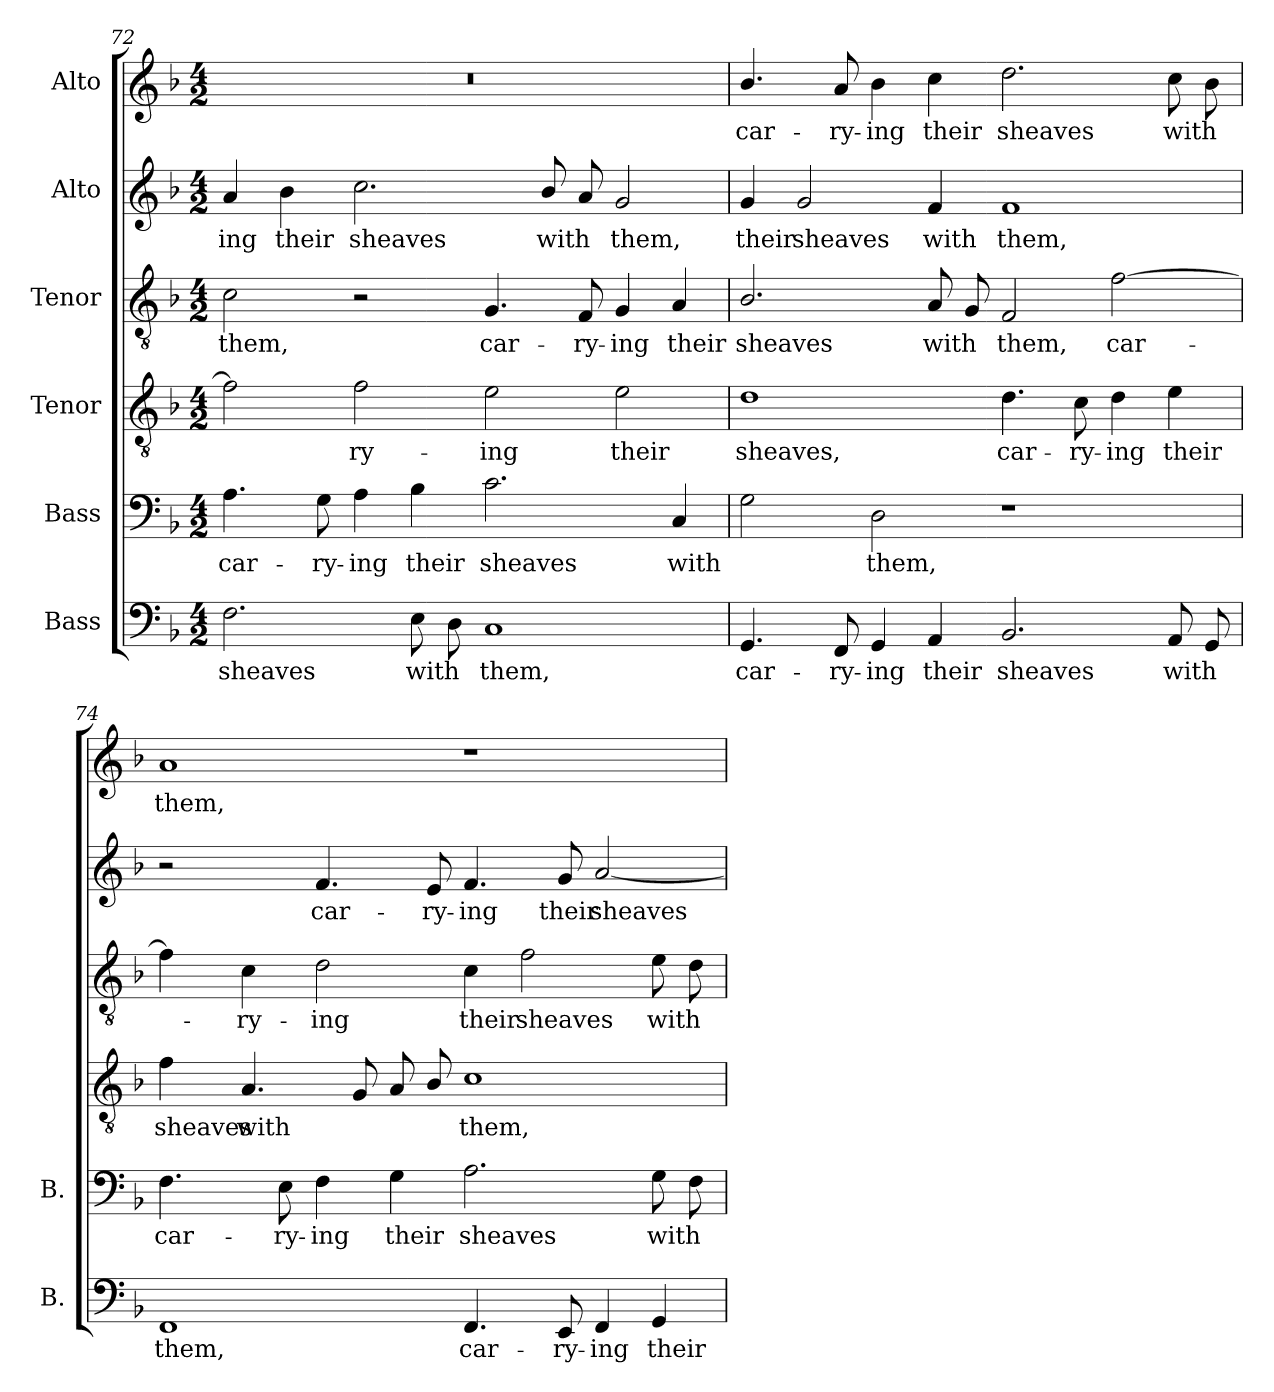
**kern	**text	**kern	**text	**kern	**text	**kern	**text	**kern	**text	**kern	**text
*part6	*part6	*part5	*part5	*part4	*part4	*part3	*part3	*part2	*part2	*part1	*part1
*staff6	*staff6	*staff5	*staff5	*staff4	*staff4	*staff3	*staff3	*staff2	*staff2	*staff1	*staff1
*I"Bass	*	*I"Bass	*	*I"Tenor	*	*I"Tenor	*	*I"Alto	*	*I"Alto	*
*I'B.	*	*I'B.	*	*	*	*	*	*	*	*	*
*clefF4	*	*clefF4	*	*clefGv2	*	*clefGv2	*	*clefG2	*	*clefG2	*
*	*	*	*	*ITrd7c12	*	*ITrd7c12	*	*	*	*	*
*k[b-]	*	*k[b-]	*	*k[b-]	*	*k[b-]	*	*k[b-]	*	*k[b-]	*
*F:	*	*F:	*	*F:	*	*F:	*	*F:	*	*F:	*
*M4/2	*	*M4/2	*	*M4/2	*	*M4/2	*	*M4/2	*	*M4/2	*
=72	=72	=72	=72	=72	=72	=72	=72	=72	=72	=72	=72
!	!LO:LY:b:color=#000000	!	!	!	!	!	!	!	!	!	!
!	!	!	!LO:LY:b:color=#000000	!	!	!	!	!	!	!	!
!	!	!	!	!	!	!	!LO:LY:b:color=#000000	!	!	!	!
!	!	!	!	!	!	!	!	!	!LO:LY:b:color=#000000	!LO:N:vis=1	!
2.Fi\	sheaves	4.Ai\	car-	2Fi\]	.	2Ci\	them,	4ai/	-ing	0r	.
!	!	!	!	!	!	!	!	!	!LO:LY:b:color=#000000	!	!
.	.	.	.	.	.	.	.	4b-i\	their	.	.
!	!	!	!LO:LY:b:color=#000000	!	!	!	!	!	!	!	!
.	.	8Gi\	-ry-	.	.	.	.	.	.	.	.
!	!	!	!LO:LY:b:color=#000000	!	!	!	!	!	!	!	!
!	!	!	!	!	!LO:LY:b:color=#000000	!	!	!	!	!	!
!	!	!	!	!	!	!	!	!	!LO:LY:b:color=#000000	!	!
.	.	4Ai\	-ing	2Fi\	-ry-	2r	.	2.cci\	sheaves	.	.
!	!LO:LY:b:color=#000000	!	!	!	!	!	!	!	!	!	!
!	!	!	!LO:LY:b:color=#000000	!	!	!	!	!	!	!	!
8Ei\	with	4B-i\	their	.	.	.	.	.	.	.	.
8Di\	.	.	.	.	.	.	.	.	.	.	.
!	!LO:LY:b:color=#000000	!	!	!	!	!	!	!	!	!	!
!	!	!	!LO:LY:b:color=#000000	!	!	!	!	!	!	!	!
!	!	!	!	!	!LO:LY:b:color=#000000	!	!	!	!	!	!
!	!	!	!	!	!	!	!LO:LY:b:color=#000000	!	!	!	!
1Ci	them,	2.ci\	sheaves	2Ei\	-ing	4.GGi/	car-	.	.	.	.
!	!	!	!	!	!	!	!	!	!LO:LY:b:color=#000000	!	!
.	.	.	.	.	.	.	.	8b-i/	with	.	.
!	!	!	!	!	!	!	!LO:LY:b:color=#000000	!	!	!	!
.	.	.	.	.	.	8FFi/	-ry-	8ai/	.	.	.
!	!	!	!	!	!LO:LY:b:color=#000000	!	!	!	!	!	!
!	!	!	!	!	!	!	!LO:LY:b:color=#000000	!	!	!	!
!	!	!	!	!	!	!	!	!	!LO:LY:b:color=#000000	!	!
.	.	.	.	2Ei\	their	4GGi/	-ing	2gi/	them,	.	.
!	!	!	!LO:LY:b:color=#000000	!	!	!	!	!	!	!	!
!	!	!	!	!	!	!	!LO:LY:b:color=#000000	!	!	!	!
.	.	4Ci/	with	.	.	4AAi/	their	.	.	.	.
!!LO:LB:g=z
=73	=73	=73	=73	=73	=73	=73	=73	=73	=73	=73	=73
!	!LO:LY:b:color=#000000	!	!	!	!	!	!	!	!	!	!
!	!	!	!	!	!LO:LY:b:color=#000000	!	!	!	!	!	!
!	!	!	!	!	!	!	!LO:LY:b:color=#000000	!	!	!	!
!	!	!	!	!	!	!	!	!	!LO:LY:b:color=#000000	!	!
!	!	!	!	!	!	!	!	!	!	!	!LO:LY:b:color=#000000
4.GGi/	car-	2Gi\	.	1Di	sheaves,	2.BB-i/	sheaves	4gi/	their	4.b-i/	car-
!	!	!	!	!	!	!	!	!	!LO:LY:b:color=#000000	!	!
.	.	.	.	.	.	.	.	2gi/	sheaves	.	.
!	!LO:LY:b:color=#000000	!	!	!	!	!	!	!	!	!	!
!	!	!	!	!	!	!	!	!	!	!	!LO:LY:b:color=#000000
8FFi/	-ry-	.	.	.	.	.	.	.	.	8ai/	-ry-
!	!LO:LY:b:color=#000000	!	!	!	!	!	!	!	!	!	!
!	!	!	!LO:LY:b:color=#000000	!	!	!	!	!	!	!	!
!	!	!	!	!	!	!	!	!	!	!	!LO:LY:b:color=#000000
4GGi/	-ing	2Di\	them,	.	.	.	.	.	.	4b-i\	-ing
!	!LO:LY:b:color=#000000	!	!	!	!	!	!	!	!	!	!
!	!	!	!	!	!	!	!LO:LY:b:color=#000000	!	!	!	!
!	!	!	!	!	!	!	!	!	!LO:LY:b:color=#000000	!	!
!	!	!	!	!	!	!	!	!	!	!	!LO:LY:b:color=#000000
4AAi/	their	.	.	.	.	8AAi/	with	4fi/	with	4cci\	their
.	.	.	.	.	.	8GGi/	.	.	.	.	.
!	!LO:LY:b:color=#000000	!	!	!	!	!	!	!	!	!	!
!	!	!	!	!	!LO:LY:b:color=#000000	!	!	!	!	!	!
!	!	!	!	!	!	!	!LO:LY:b:color=#000000	!	!	!	!
!	!	!	!	!	!	!	!	!	!LO:LY:b:color=#000000	!	!
!	!	!	!	!	!	!	!	!	!	!	!LO:LY:b:color=#000000
2.BB-i/	sheaves	1r	.	4.Di\	car-	2FFi/	them,	1fi	them,	2.ddi\	sheaves
!	!	!	!	!	!LO:LY:b:color=#000000	!	!	!	!	!	!
.	.	.	.	8Ci\	-ry-	.	.	.	.	.	.
!	!	!	!	!	!LO:LY:b:color=#000000	!	!	!	!	!	!
!	!	!	!	!	!	!	!LO:LY:b:color=#000000	!	!	!	!
.	.	.	.	4Di\	-ing	[2Fi\	car-	.	.	.	.
!	!LO:LY:b:color=#000000	!	!	!	!	!	!	!	!	!	!
!	!	!	!	!	!LO:LY:b:color=#000000	!	!	!	!	!	!
!	!	!	!	!	!	!	!	!	!	!	!LO:LY:b:color=#000000
8AAi/	with	.	.	4Ei\	their	.	.	.	.	8cci\	with
8GGi/	.	.	.	.	.	.	.	.	.	8b-i\	.
=74	=74	=74	=74	=74	=74	=74	=74	=74	=74	=74	=74
!	!LO:LY:b:color=#000000	!	!	!	!	!	!	!	!	!	!
!	!	!	!LO:LY:b:color=#000000	!	!	!	!	!	!	!	!
!	!	!	!	!	!LO:LY:b:color=#000000	!	!	!	!	!	!
!	!	!	!	!	!	!	!	!	!	!	!LO:LY:b:color=#000000
1FFi	them,	4.Fi\	car-	4Fi\	sheaves	4Fi\]	.	2r	.	1ai	them,
!	!	!	!	!	!LO:LY:b:color=#000000	!	!	!	!	!	!
!	!	!	!	!	!	!	!LO:LY:b:color=#000000	!	!	!	!
.	.	.	.	4.AAi/	with	4Ci\	-ry-	.	.	.	.
!	!	!	!LO:LY:b:color=#000000	!	!	!	!	!	!	!	!
.	.	8Ei\	-ry-	.	.	.	.	.	.	.	.
!	!	!	!LO:LY:b:color=#000000	!	!	!	!	!	!	!	!
!	!	!	!	!	!	!	!LO:LY:b:color=#000000	!	!	!	!
!	!	!	!	!	!	!	!	!	!LO:LY:b:color=#000000	!	!
.	.	4Fi\	-ing	.	.	2Di\	-ing	4.fi/	car-	.	.
.	.	.	.	8GGi/	.	.	.	.	.	.	.
!	!	!	!LO:LY:b:color=#000000	!	!	!	!	!	!	!	!
.	.	4Gi\	their	8AAi/	.	.	.	.	.	.	.
!	!	!	!	!	!	!	!	!	!LO:LY:b:color=#000000	!	!
.	.	.	.	8BB-i/	.	.	.	8ei/	-ry-	.	.
!	!LO:LY:b:color=#000000	!	!	!	!	!	!	!	!	!	!
!	!	!	!LO:LY:b:color=#000000	!	!	!	!	!	!	!	!
!	!	!	!	!	!LO:LY:b:color=#000000	!	!	!	!	!	!
!	!	!	!	!	!	!	!LO:LY:b:color=#000000	!	!	!	!
!	!	!	!	!	!	!	!	!	!LO:LY:b:color=#000000	!	!
4.FFi/	car-	2.Ai\	sheaves	1Ci	them,	4Ci\	their	4.fi/	-ing	1r	.
!	!	!	!	!	!	!	!LO:LY:b:color=#000000	!	!	!	!
.	.	.	.	.	.	2Fi\	sheaves	.	.	.	.
!	!LO:LY:b:color=#000000	!	!	!	!	!	!	!	!	!	!
!	!	!	!	!	!	!	!	!	!LO:LY:b:color=#000000	!	!
8EEi/	-ry-	.	.	.	.	.	.	8gi/	their	.	.
!	!LO:LY:b:color=#000000	!	!	!	!	!	!	!	!	!	!
!	!	!	!	!	!	!	!	!	!LO:LY:b:color=#000000	!	!
4FFi/	-ing	.	.	.	.	.	.	[2ai/	sheaves	.	.
!	!LO:LY:b:color=#000000	!	!	!	!	!	!	!	!	!	!
!	!	!	!LO:LY:b:color=#000000	!	!	!	!	!	!	!	!
!	!	!	!	!	!	!	!LO:LY:b:color=#000000	!	!	!	!
4GGi/	their	8Gi\	with	.	.	8Ei\	with	.	.	.	.
.	.	8Fi\	.	.	.	8Di\	.	.	.	.	.
=	=	=	=	=	=	=	=	=	=	=	=
*-	*-	*-	*-	*-	*-	*-	*-	*-	*-	*-	*-
